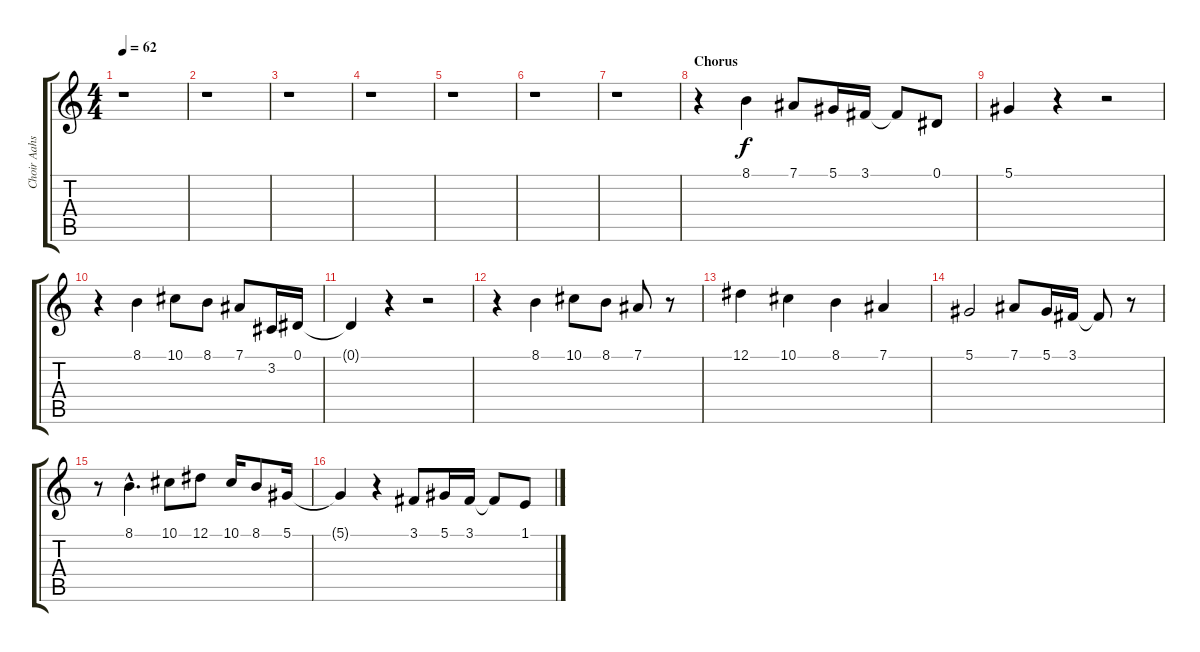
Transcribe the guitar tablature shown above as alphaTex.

\track ("Choir Aahs" "Choir Aahs") {instrument choiraahs}
\staff {score tabs}
\tuning (Eb4 Bb3 Gb3 Db3 Ab2 Eb2) {hide}
\ts (4 4)
\tempo 62
\clef g2
\ks c
r.1{dy mf} |
r.1 |
r.1 |
r.1 |
r.1 |
r.1 |
r.1 |
\section ("" "Chorus")
r.4 8.1.4{dy f} 7.1.8 5.1.16 3.1.16 3.1{t}.8 0.1.8 |
5.1.4 r.4 r.2 |
r.4 8.1.4 10.1.8 8.1.8 7.1.8 3.2.16 0.1.16 |
0.1{t}.4 r.4 r.2 |
r.4 8.1.4 10.1.8 8.1.8 7.1.8 r.8 |
12.1.4 10.1.4 8.1.4 7.1.4 |
5.1.2 7.1.8 5.1.16 3.1.16 3.1{t}.8 r.8 |
r.8 8.1{hac}.4{d} 10.1.8 12.1.8 10.1.16 8.1.8 5.1.16 |
5.1{t}.4 r.4 3.1.8 5.1.16 3.1.16 3.1{t}.8 1.1.8
